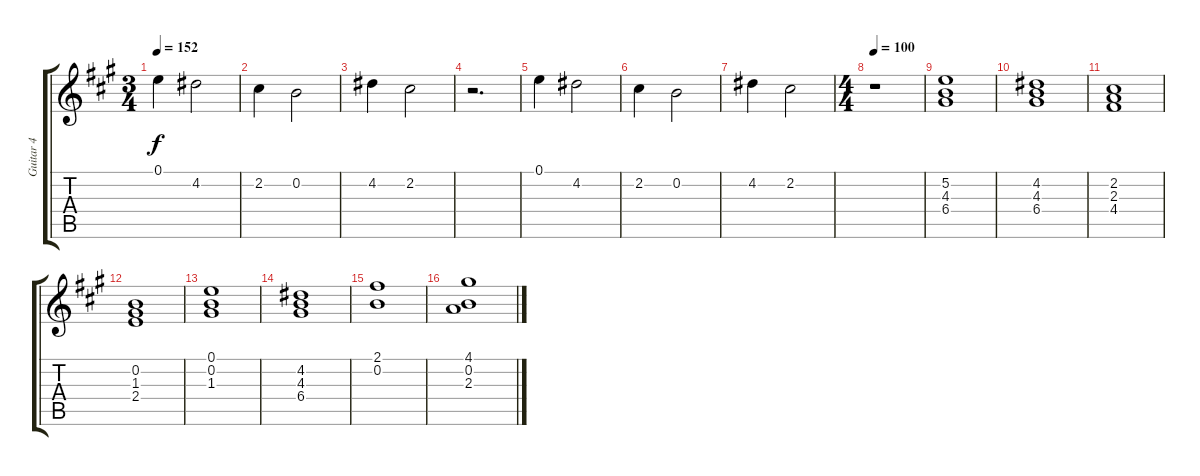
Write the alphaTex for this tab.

\track ("Guitar 4" "Guitar 4") {instrument acousticguitarnylon}
\staff {score tabs}
\tuning (E4 B3 G3 D3 A2 E2) {hide}
\ts (3 4)
\tempo 152
\clef g2
\ks a
0.1.4{dy f} 4.2.2 |
2.2.4 0.2.2 |
4.2.4 2.2.2 |
r.2{d} |
0.1.4 4.2.2 |
2.2.4 0.2.2 |
4.2.4 2.2.2 |
\ts (4 4)
\tempo 100
r.1 |
(5.2 4.3 6.4).1 |
(4.2 4.3 6.4).1 |
(2.2 2.3 4.4).1 |
(0.2 1.3 2.4).1 |
(0.1 0.2 1.3).1 |
(4.2 4.3 6.4).1 |
(2.1 0.2).1 |
(4.1 0.2 2.3).1
